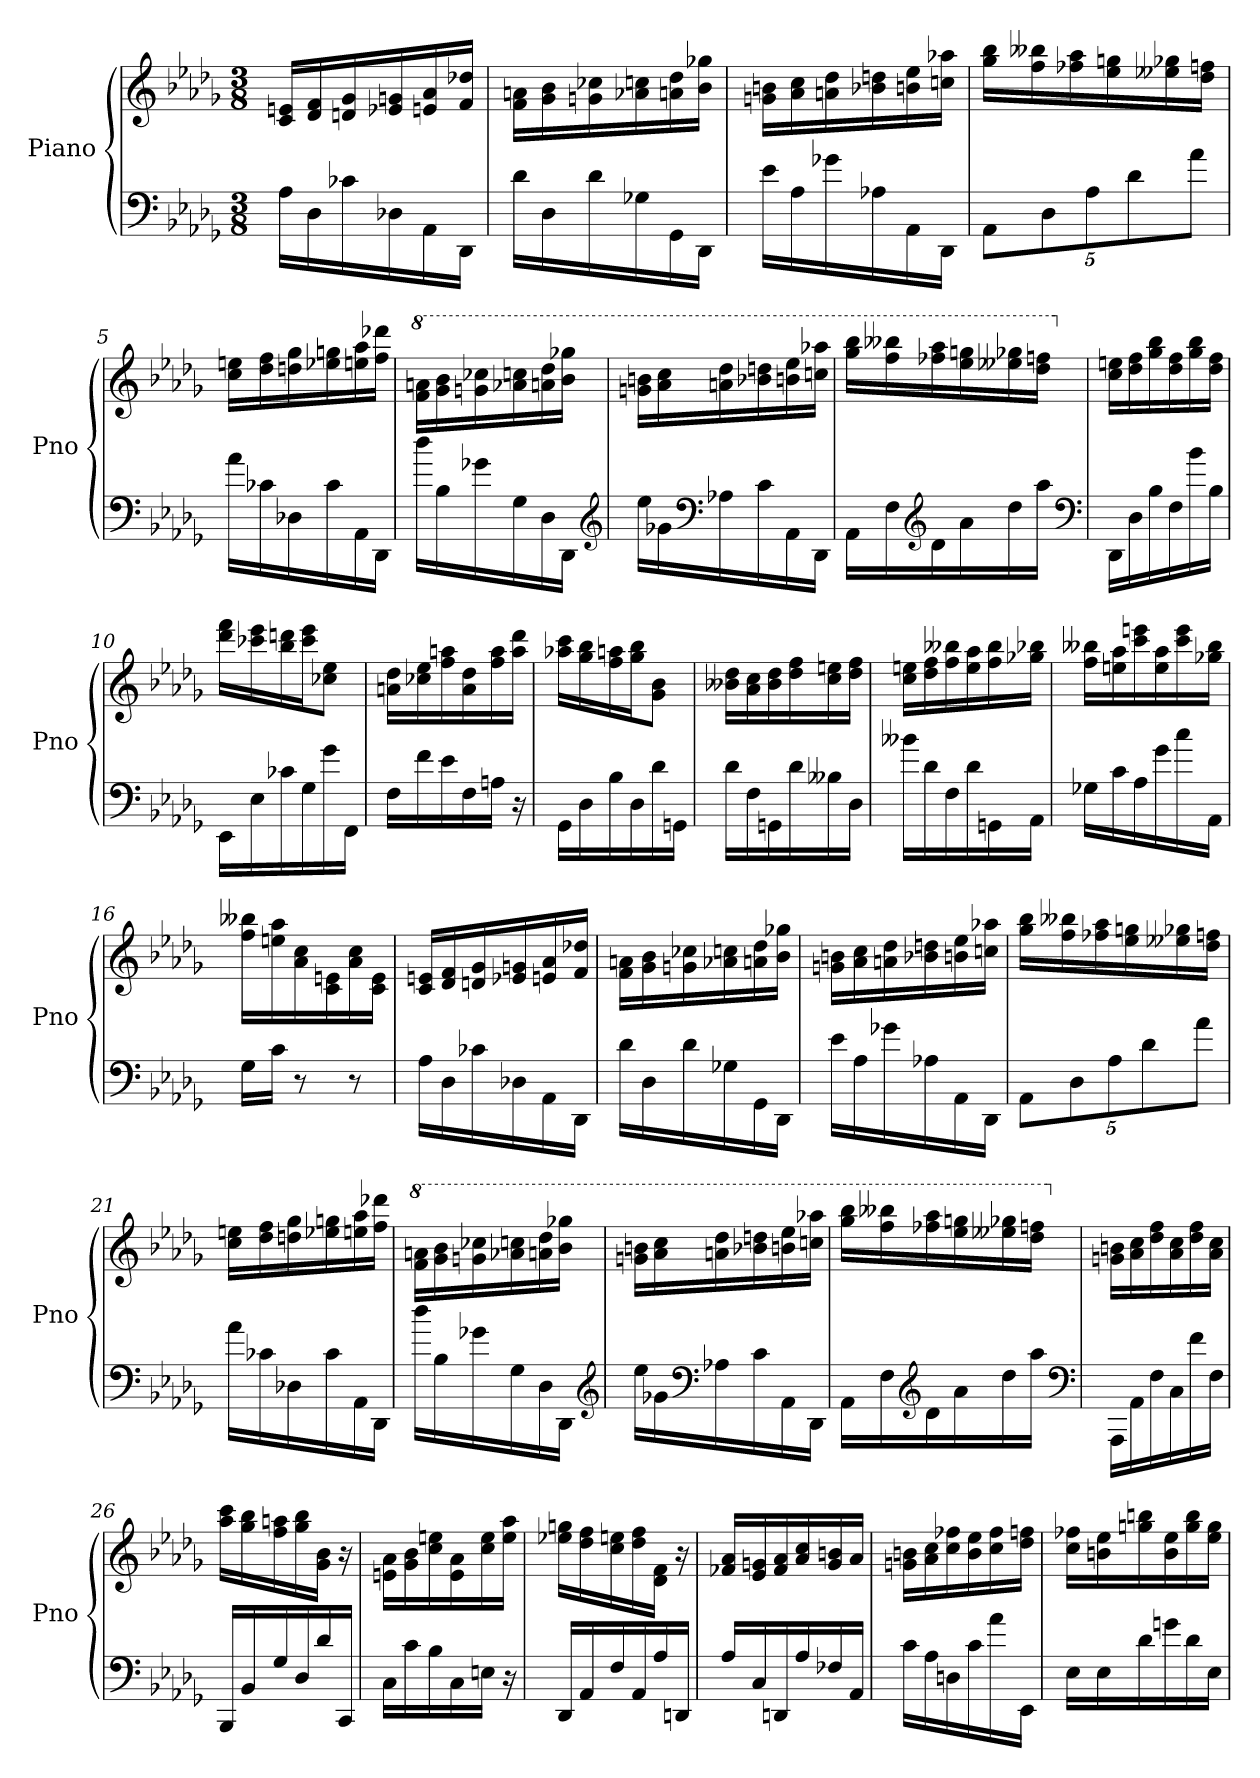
**kern	**kern
*part1	*part1
*staff2	*staff1
*I"Piano	*
*I'Pno	*
*clefF4	*clefG2
*k[b-e-a-d-g-]	*k[b-e-a-d-g-]
*D-:	*D-:
*M3/8	*M3/8
=1	=1
16A-\LL	16c 16enLL
16D-	16d- 16f
16c-X	16dn 16g-
16D-X	16e-X 16gn
16AA-	16en 16a-
16DD-JJ	16f 16dd-XJJ
=2	=2
16d-LL	16f 16anLL
16D-	16g- 16b-
16d-	16gn 16cc-X
16G-X	16a-X 16ccn
16GG-	16an 16dd-
16DD-JJ	16b- 16gg-XJJ
=3	=3
16e-LL	16gn 16bnLL
16A-	16a- 16cc
16g-X	16an 16dd-
16A-X	16b-X 16ddn
16AA-	16bn 16ee-
16DD-JJ	16ccn 16aa-XJJ
=4	=4
40%3AA-L	16gg- 16bb-LL
.	16ff 16bb--X
40%3D-	.
.	16ff-X 16aa-
40%3A-	.
.	16ee- 16ggn
40%3d-	.
.	16ee--X 16gg-X
40%3a-J	.
.	16dd- 16ffnJJ
=5	=5
16a-LL	16cc 16eenLL
16c-X	16dd- 16ff
16D-X	16ddn 16gg-
16c-	16ee-X 16ggn
16AA-	16een 16aa-
16DD-JJ	16ff 16ddd-XJJ
=6	=6
*	*8va
16dd-LL	16ff 16aanLL
16B-	16gg- 16bb-
16g-X	16ggn 16ccc-X
16G-	16aa-X 16cccn
16D-	16aan 16ddd-
16DD-JJ	16bb- 16ggg-XJJ
*clefG2	*
=7	=7
16ee-\LL	16ggn 16bbnLL
16g-X	16aa- 16ccc
*clefF4	*
16A-X	16aan 16ddd-
16c	16bb-X 16dddn
16AA-	16bbn 16eee-
16DD-JJ	16cccn 16aaa-XJJ
=8	=8
16AA-LL	16ggg- 16bbb-LL
16F	16fff 16bbb--X
*clefG2	*
16d-	16fff-X 16aaa-
16a-	16eee- 16gggn
16dd-	16eee--X 16ggg-X
16aa-JJ	16ddd- 16fffnJJ
*clefF4	*
=9	=9
*	*X8va
16DD-LL	16cc 16eenLL
16D-	16dd- 16ff
16B-	16gg- 16bb-
16F	16dd- 16ff
16b-	16gg- 16bb-
16B-JJ	16dd- 16ffJJ
=10	=10
16EE-LL	16ddd- 16fffLL
16E-	16ccc-X 16eee-
16c-X	16bb- 16dddn
16G-	16ccc- 16eee-J
16g-	8cc-X 8ee-J
16FFJJ	.
=11	=11
16FLL	16an 16dd-LL
16f	16cc-X 16ee-
16e-	16ff 16aan
16F	16a 16dd-
16AnJJ	16ff 16aa
16r	16aa 16ddd-JJ
=12	=12
16GG-LL	16aa-X 16cccLL
16D-	16gg- 16bb-
16B-	16ff 16aan
16D-	16gg- 16bb-J
16d-	8g- 8b-J
16GGnJJ	.
=13	=13
16d-LL	16b--X 16dd-LL
16F	16a- 16cc
16GGn	16b-- 16dd-
16d-	16dd- 16ff
16B--X	16cc 16een
16D-JJ	16dd- 16ffJJ
=14	=14
16b--XLL	16cc 16eenLL
16d-	16dd- 16ff
16F	16ff 16bb--X
16d-	16ee 16aa-
16GGn	16ff 16bb--
16AA-JJ	16gg-X 16bb-XJJ
=15	=15
16G-XLL	16ff 16bb--XLL
16c	16een 16aa-
16A-	16ccc 16eeen
16g-	16ee 16aa-
16cc	16ccc 16eee
16AA-JJ	16gg-X 16bb--JJ
=16	=16
16G-LL	16ff 16bb--XLL
16cJJ	16een 16aa-
8r	16a- 16cc
.	16c 16en
8r	16a- 16cc
.	16c 16eJJ
=17	=17
16A-\LL	16c 16enLL
16D-	16d- 16f
16c-X	16dn 16g-
16D-X	16e-X 16gn
16AA-	16en 16a-
16DD-JJ	16f 16dd-XJJ
=18	=18
16d-LL	16f 16anLL
16D-	16g- 16b-
16d-	16gn 16cc-X
16G-X	16a-X 16ccn
16GG-	16an 16dd-
16DD-JJ	16b- 16gg-XJJ
=19	=19
16e-LL	16gn 16bnLL
16A-	16a- 16cc
16g-X	16an 16dd-
16A-X	16b-X 16ddn
16AA-	16bn 16ee-
16DD-JJ	16ccn 16aa-XJJ
=20	=20
40%3AA-L	16gg- 16bb-LL
.	16ff 16bb--X
40%3D-	.
.	16ff-X 16aa-
40%3A-	.
.	16ee- 16ggn
40%3d-	.
.	16ee--X 16gg-X
40%3a-J	.
.	16dd- 16ffnJJ
=21	=21
16a-LL	16cc 16eenLL
16c-X	16dd- 16ff
16D-X	16ddn 16gg-
16c-	16ee-X 16ggn
16AA-	16een 16aa-
16DD-JJ	16ff 16ddd-XJJ
=22	=22
*	*8va
16dd-LL	16ff 16aanLL
16B-	16gg- 16bb-
16g-X	16ggn 16ccc-X
16G-	16aa-X 16cccn
16D-	16aan 16ddd-
16DD-JJ	16bb- 16ggg-XJJ
*clefG2	*
=23	=23
16ee-\LL	16ggn 16bbnLL
16g-X	16aa- 16ccc
*clefF4	*
16A-X	16aan 16ddd-
16c	16bb-X 16dddn
16AA-	16bbn 16eee-
16DD-JJ	16cccn 16aaa-XJJ
=24	=24
16AA-LL	16ggg- 16bbb-LL
16F	16fff 16bbb--X
*clefG2	*
16d-	16fff-X 16aaa-
16a-	16eee- 16gggn
16dd-	16eee--X 16ggg-X
16aa-JJ	16ddd- 16fffnJJ
*clefF4	*
=25	=25
*	*X8va
16AAA-\LL	16gn 16bnLL
16AA-	16a- 16cc
16F	16dd- 16ff
16C	16a- 16cc
16f	16dd- 16ff
16FJJ	16a- 16ccJJ
=26	=26
16BBB-LL	16aa- 16cccLL
16BB-	16gg- 16bb-
16G-	16ff 16aan
16D-	16gg- 16bb-
16d-	16g- 16b-JJ
16CCJJ	16r
=27	=27
16CLL	16en 16a-LL
16c	16g- 16b-
16B-	16cc 16een
16C	16e 16a-
16EnJJ	16cc 16ee
16r	16ee 16aa-JJ
=28	=28
16DD-LL	16ee-X 16ggnLL
16AA-	16dd- 16ff
16F	16cc 16een
16AA-	16dd- 16ff
16A-	16d- 16fJJ
16DDnJJ	16r
=29	=29
16A-LL	16f-X 16a-LL
16C	16e- 16gn
16DDn	16f- 16a-
16A-	16a- 16cc
16F-X	16g 16bn
16AA-JJ	16a-JJ
=30	=30
16cLL	16gn 16bnLL
16A-	16a- 16cc
16Dn	16cc 16ff-X
16c	16b 16ee-
16a-	16cc 16ff-
16EE-JJ	16dd- 16ffnJJ
=31	=31
16E-LL	16cc 16ff-XLL
16E-	16bn 16ee-
16d-	16ggn 16bbn
16gn	16b 16ee-
16d-	16gg 16bb
16E-JJ	16ee- 16ggJJ
=	=
*-	*-
